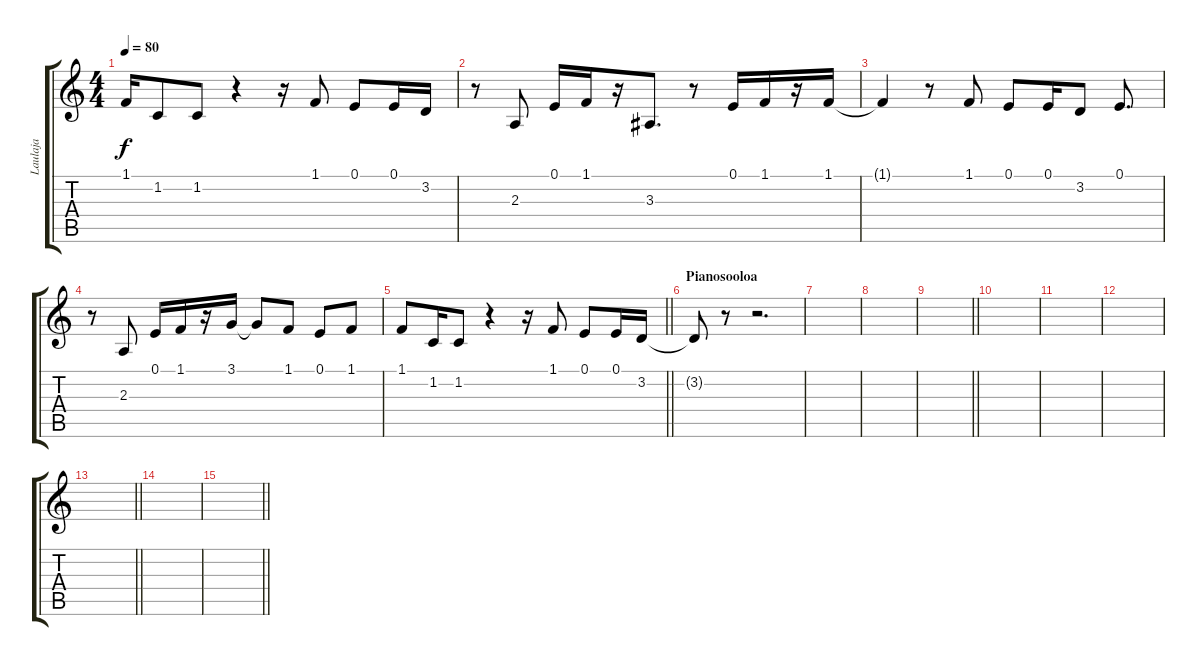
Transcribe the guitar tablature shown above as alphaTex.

\track ("Laulaja" "Laulaja") {instrument lead6voice}
\staff {score tabs}
\tuning (E4 B3 G3 D3 A2 E2) {hide}
\ts (4 4)
\tempo 80
\clef g2
\ks c
1.1.16{dy f} 1.2.8 1.2.8 r.4 r.16 1.1.8 0.1.8 0.1.16 3.2.16 |
r.8 2.3.8 0.1.16 1.1.16 r.16 3.3.8{d} r.8 0.1.16 1.1.16 r.16 1.1.16 |
1.1{t}.4 r.8 1.1.8 0.1.8 0.1.16 3.2.8 0.1.8{d} |
r.8 2.3.8 0.1.16 1.1.16 r.16 3.1.16 3.1{t}.8 1.1.8 0.1.8 1.1.8 |
\barLineRight lightlight
1.1.8 1.2.16 1.2.8 r.4 r.16 1.1.8 0.1.8 0.1.16 3.2.16 |
\section ("" "Pianosooloa")
3.2{t}.8 r.8 r.2{d} |
|
|
\barLineRight lightlight
|
|
|
|
\barLineRight lightlight
|
\section ("" "")
|
\barLineRight lightlight
